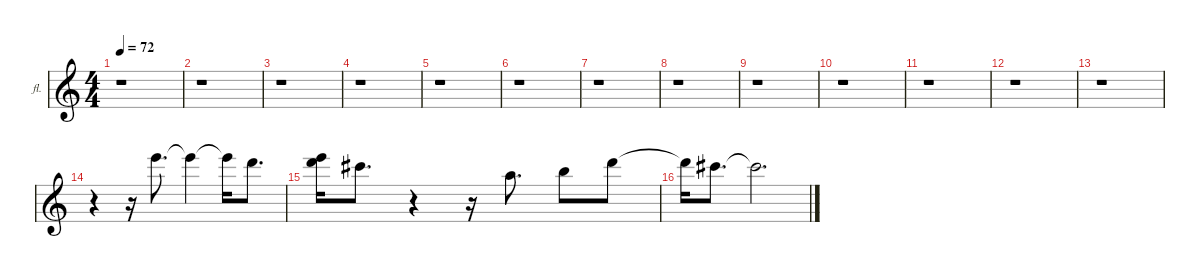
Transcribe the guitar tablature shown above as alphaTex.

\hideDynamics
\bracketExtendMode nobrackets
\firstSystemTrackNameOrientation horizontal
\otherSystemsTrackNameOrientation horizontal
\track ("Flute" "fl.") {instrument ocarina}
\staff {score}
\tuning (E4 B3 G3 D3 A2 E2)
\ts (4 4)
\tempo 72
\clef g2
\ks aminor
r.1{dy mf} |
r.1 |
r.1 |
r.1 |
r.1 |
r.1 |
r.1 |
r.1 |
r.1 |
r.1 |
r.1 |
r.1 |
r.1 |
r.4 r.16 24.1.8{d} 24.1{t}.4 24.1{t}.16 27.2.8{d} |
(27.2 24.1).16 21.1{acc #}.8{d} r.4 r.16 17.1.8{d} 19.1.8 22.1.8 |
22.1{t}.16 21.1{acc #}.8{d} 21.1{t acc #}.2{d}
